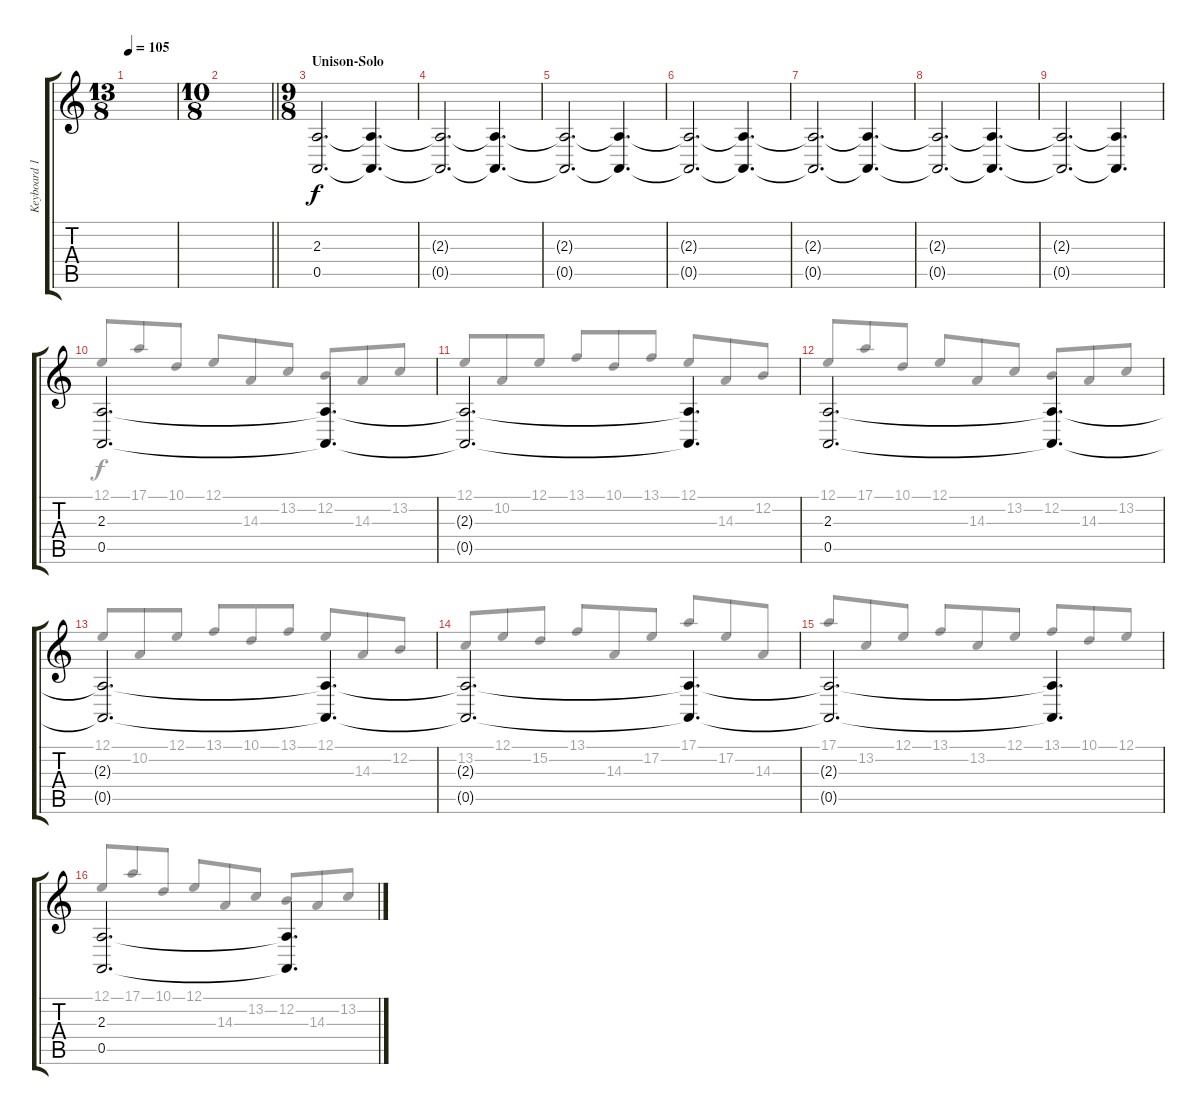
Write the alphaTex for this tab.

\track ("Keyboard 1" "Keyboard 1") {instrument pad5bowed}
\staff {score tabs}
\tuning (E4 B3 G3 D3 A2 E2) {hide}
\voice
\ts (13 8)
\tempo 105
\clef g2
\ks aminor
|
\ts (10 8)
\barLineRight lightlight
|
\ts (9 8)
\section ("" "Unison-Solo")
(2.3 0.5).2{d} (2.3{t} 0.5{t}).4{d} |
(2.3{t} 0.5{t}).2{d} (2.3{t} 0.5{t}).4{d} |
(2.3{t} 0.5{t}).2{d} (2.3{t} 0.5{t}).4{d} |
(2.3{t} 0.5{t}).2{d} (2.3{t} 0.5{t}).4{d} |
(2.3{t} 0.5{t}).2{d} (2.3{t} 0.5{t}).4{d} |
(2.3{t} 0.5{t}).2{d} (2.3{t} 0.5{t}).4{d} |
(2.3{t} 0.5{t}).2{d} (2.3{t} 0.5{t}).4{d} |
(2.3 0.5).2{d} (2.3{t} 0.5{t}).4{d} |
(2.3{t} 0.5{t}).2{d} (2.3{t} 0.5{t}).4{d} |
(2.3 0.5).2{d} (2.3{t} 0.5{t}).4{d} |
(2.3{t} 0.5{t}).2{d} (2.3{t} 0.5{t}).4{d} |
(2.3{t} 0.5{t}).2{d} (2.3{t} 0.5{t}).4{d} |
(2.3{t} 0.5{t}).2{d} (2.3{t} 0.5{t}).4{d} |
(2.3 0.5).2{d} (2.3{t} 0.5{t}).4{d}
\voice
\clef g2
\ottava regular
\simile none
\ks aminor
|
\barLineRight lightlight
|
|
|
|
|
|
|
|
12.1.8{beam Up} 17.1.8{beam Up} 10.1.8{beam Up} 12.1.8{beam Up} 14.3.8{beam Up} 13.2.8{beam Up} 12.2.8{beam Up} 14.3.8{beam Up} 13.2.8{beam Up} |
12.1.8{beam Up} 10.2.8{beam Up} 12.1.8{beam Up} 13.1.8{beam Up} 10.1.8{beam Up} 13.1.8{beam Up} 12.1.8{beam Up} 14.3.8{beam Up} 12.2.8{beam Up} |
12.1.8{beam Up} 17.1.8{beam Up} 10.1.8{beam Up} 12.1.8{beam Up} 14.3.8{beam Up} 13.2.8{beam Up} 12.2.8{beam Up} 14.3.8{beam Up} 13.2.8{beam Up} |
12.1.8{beam Up} 10.2.8{beam Up} 12.1.8{beam Up} 13.1.8{beam Up} 10.1.8{beam Up} 13.1.8{beam Up} 12.1.8{beam Up} 14.3.8{beam Up} 12.2.8{beam Up} |
13.2.8{beam Up} 12.1.8{beam Up} 15.2.8{beam Up} 13.1.8{beam Up} 14.3.8{beam Up} 17.2.8{beam Up} 17.1.8{beam Up} 17.2.8{beam Up} 14.3.8{beam Up} |
17.1.8{beam Up} 13.2.8{beam Up} 12.1.8{beam Up} 13.1.8{beam Up} 13.2.8{beam Up} 12.1.8{beam Up} 13.1.8{beam Up} 10.1.8{beam Up} 12.1.8{beam Up} |
12.1.8{beam Up} 17.1.8{beam Up} 10.1.8{beam Up} 12.1.8{beam Up} 14.3.8{beam Up} 13.2.8{beam Up} 12.2.8{beam Up} 14.3.8{beam Up} 13.2.8{beam Up}
